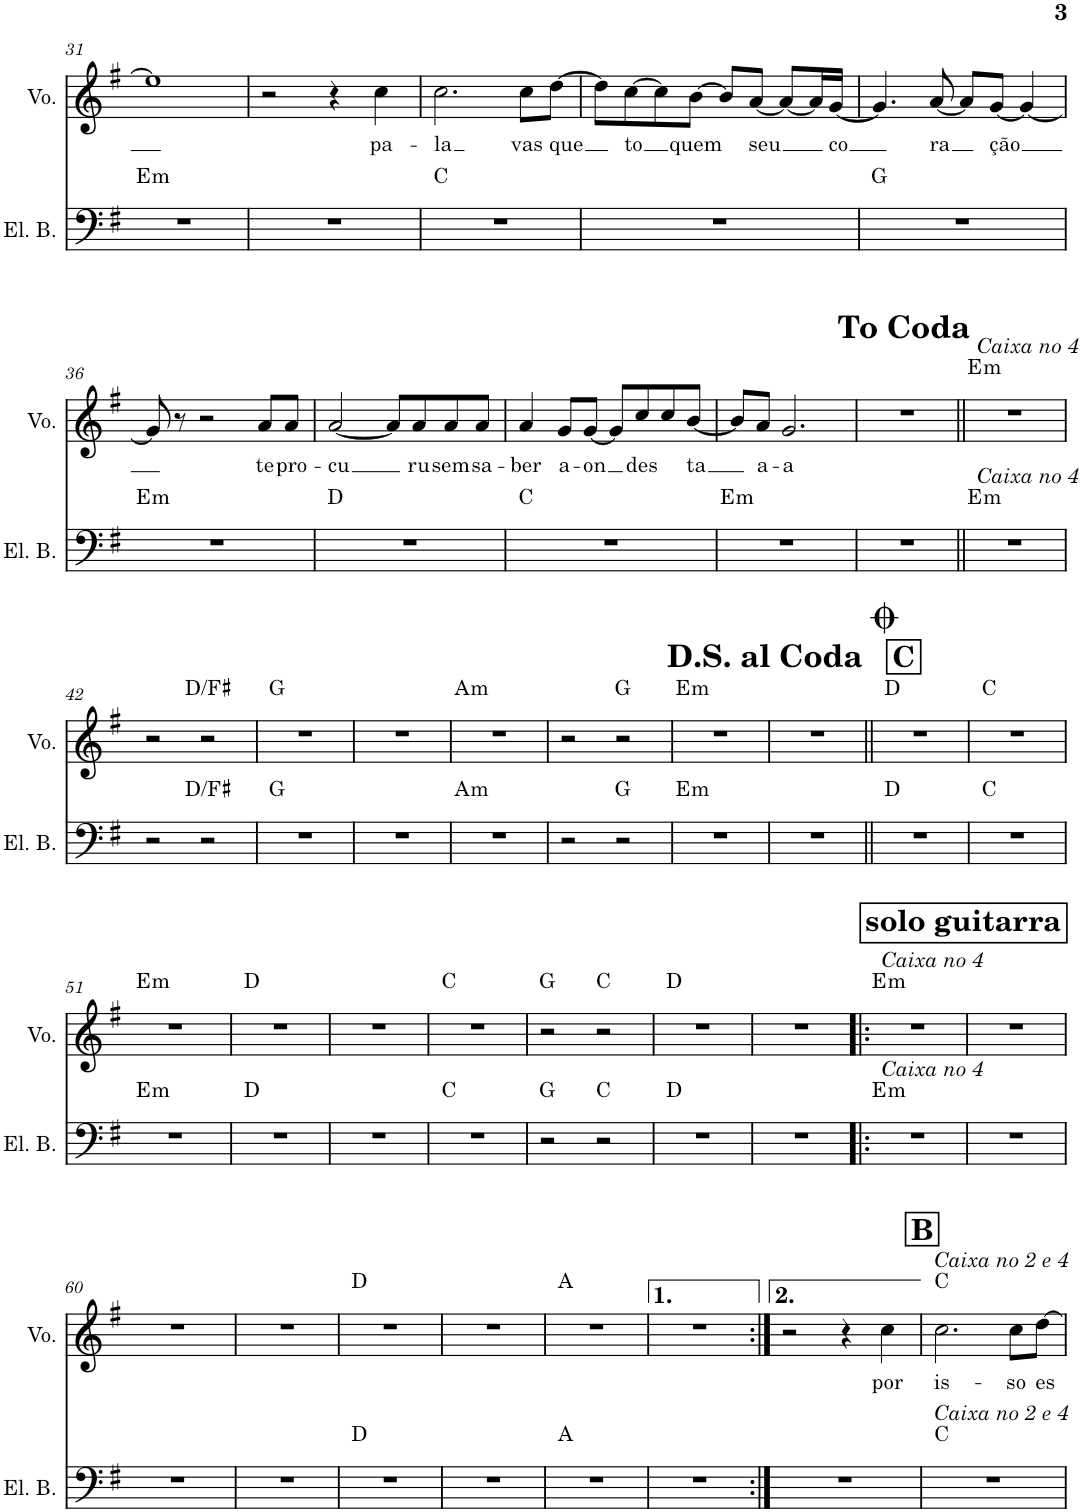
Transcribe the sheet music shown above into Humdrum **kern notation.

**kern	**harte	**kern	**text	**harte
*part2	*part2	*part1	*part1	*part1
*staff2	*	*staff1	*staff1	*
*I"Electric Bass	*	*I"Voice	*	*
*I'El. B.	*	*I'Vo.	*	*
!!LO:PB:g=z
*clefF4	*	*clefG2	*	*
*Trd7c12	*	*	*	*
*k[f#]	*	*k[f#]	*	*
*M4/4	*	*M4/4	*	*
=31	=31	=31	=31	=31
!	!LO:H:kt=m	!	!	!
1r	E:min	1ee]	.	.
=32	=32	=32	=32	=32
1r	.	2r	.	.
.	.	4r	.	.
!	!	!	!LO:LY:b	!
.	.	4cc\	pa-	.
=33	=33	=33	=33	=33
!	!	!	!LO:LY:b	!
1r	C:maj	2.cc\	-la	.
!	!	!	!LO:LY:b	!
.	.	8cc\L	vas	.
!	!	!	!LO:LY:b	!
.	.	[8dd\J	que	.
=34	=34	=34	=34	=34
1r	.	8dd\L]	.	.
!	!	!	!LO:LY:b	!
.	.	[8cc\	to	.
.	.	8cc\]	.	.
!	!	!	!LO:LY:b	!
.	.	[8b\J	quem	.
.	.	8b/L]	.	.
!	!	!	!LO:LY:b	!
.	.	[8a/J	seu	.
.	.	8a/L_	.	.
.	.	16a/L]	.	.
!	!	!	!LO:LY:b	!
.	.	[16g/JJ	co	.
=35	=35	=35	=35	=35
1r	G:maj	4.g/]	.	.
!	!	!	!LO:LY:b	!
.	.	[8a/	ra	.
.	.	8a/L]	.	.
!	!	!	!LO:LY:b	!
.	.	[8g/J	ção	.
.	.	4g/_	.	.
!!LO:LB:g=z
=36	=36	=36	=36	=36
!	!LO:H:kt=m	!	!	!
1r	E:min	8g/]	.	.
.	.	8r	.	.
.	.	2r	.	.
!	!	!	!LO:LY:b	!
.	.	8a/L	te	.
!	!	!	!LO:LY:b	!
.	.	8a/J	pro-	.
=37	=37	=37	=37	=37
!	!	!	!LO:LY:b	!
1r	D:maj	[2a/	-cu	.
.	.	8a/L]	.	.
!	!	!	!LO:LY:b	!
.	.	8a/	ru	.
!	!	!	!LO:LY:b	!
.	.	8a/	sem	.
!	!	!	!LO:LY:b	!
.	.	8a/J	sa-	.
=38	=38	=38	=38	=38
!	!	!	!LO:LY:b	!
1r	C:maj	4a/	-ber	.
!	!	!	!LO:LY:b	!
.	.	8g/L	a-	.
!	!	!	!LO:LY:b	!
.	.	[8g/J	-on	.
.	.	8g/L]	.	.
!	!	!	!LO:LY:b	!
.	.	8cc/	des	.
.	.	8cc/	.	.
!	!	!	!LO:LY:b	!
.	.	[8b/J	ta	.
=39	=39	=39	=39	=39
!	!LO:H:kt=m	!	!	!
1r	E:min	8b/L]	.	.
!	!	!	!LO:LY:b	!
.	.	8a/J	a-	.
!	!	!	!LO:LY:b	!
.	.	2.g/	-a	.
=40	=40	=40	=40	=40
1r	.	1r	.	.
!	!	!LO:TX:a:t=<b><font size="15"/>To Coda</b>	!	!
=41||	=41||	=41||	=41||	=41||
!	!	!LO:TX:a:i:t=Caixa no 4	!	!
!LO:TX:a:i:t=Caixa no 4	!LO:H:kt=m	!	!	!LO:H:kt=m
1r	E:min	1r	.	E:min
!!LO:LB:g=z
=42	=42	=42	=42	=42
2r	.	2r	.	.
2r	D:maj/3	2r	.	D:maj/3
=43	=43	=43	=43	=43
1r	G:maj	1r	.	G:maj
=44	=44	=44	=44	=44
1r	.	1r	.	.
=45	=45	=45	=45	=45
!	!LO:H:kt=m	!	!	!LO:H:kt=m
1r	A:min	1r	.	A:min
=46	=46	=46	=46	=46
2r	.	2r	.	.
2r	G:maj	2r	.	G:maj
=47	=47	=47	=47	=47
!	!LO:H:kt=m	!	!	!LO:H:kt=m
1r	E:min	1r	.	E:min
=48	=48	=48	=48	=48
1r	.	1r	.	.
!	!	!LO:TX:a:t=<b><font size="15"/>D.S. al Coda</b>	!	!
!!LO:REH:place=s1:a:B:cj:fs=14:t=C
=49||	=49||	=49||	=49||	=49||
1r	D:maj	1r	.	D:maj
=50	=50	=50	=50	=50
1r	C:maj	1r	.	C:maj
!!LO:LB:g=z
=51	=51	=51	=51	=51
!	!LO:H:kt=m	!	!	!LO:H:kt=m
1r	E:min	1r	.	E:min
=52	=52	=52	=52	=52
1r	D:maj	1r	.	D:maj
=53	=53	=53	=53	=53
1r	.	1r	.	.
=54	=54	=54	=54	=54
1r	C:maj	1r	.	C:maj
=55	=55	=55	=55	=55
2r	G:maj	2r	.	G:maj
2r	C:maj	2r	.	C:maj
=56	=56	=56	=56	=56
1r	D:maj	1r	.	D:maj
=57	=57	=57	=57	=57
1r	.	1r	.	.
!!LO:REH:place=s1:a:B:cj:fs=14:t=solo guitarra
=58!|:	=58!|:	=58!|:	=58!|:	=58!|:
!	!	!LO:TX:a:i:t=Caixa no 4	!	!
!LO:TX:a:i:t=Caixa no 4	!LO:H:kt=m	!	!	!LO:H:kt=m
1r	E:min	1r	.	E:min
=59	=59	=59	=59	=59
1r	.	1r	.	.
!!LO:LB:g=z
=60	=60	=60	=60	=60
1r	.	1r	.	.
=61	=61	=61	=61	=61
1r	.	1r	.	.
=62	=62	=62	=62	=62
1r	D:maj	1r	.	D:maj
=63	=63	=63	=63	=63
1r	.	1r	.	.
=64	=64	=64	=64	=64
1r	A:maj	1r	.	A:maj
=65	=65	=65	=65	=65
1r	.	1r	.	.
=66:|!	=66:|!	=66:|!	=66:|!	=66:|!
1r	.	2r	.	.
.	.	4r	.	.
!	!	!	!LO:LY:b	!
.	.	4cc\	por	.
!!LO:REH:place=s1:a:B:cj:fs=14:t=B
=67	=67	=67	=67	=67
!	!	!LO:TX:a:i:t=Caixa no 2 e 4	!	!
!LO:TX:a:i:t=Caixa no 2 e 4	!	!	!	!
!	!	!	!LO:LY:b	!
1r	C:maj	2.cc\	is-	C:maj
!	!	!	!LO:LY:b	!
.	.	8cc\L	-so	.
!	!	!	!LO:LY:b	!
.	.	[8dd\J	es	.
=	=	=	=	=
*-	*-	*-	*-	*-
